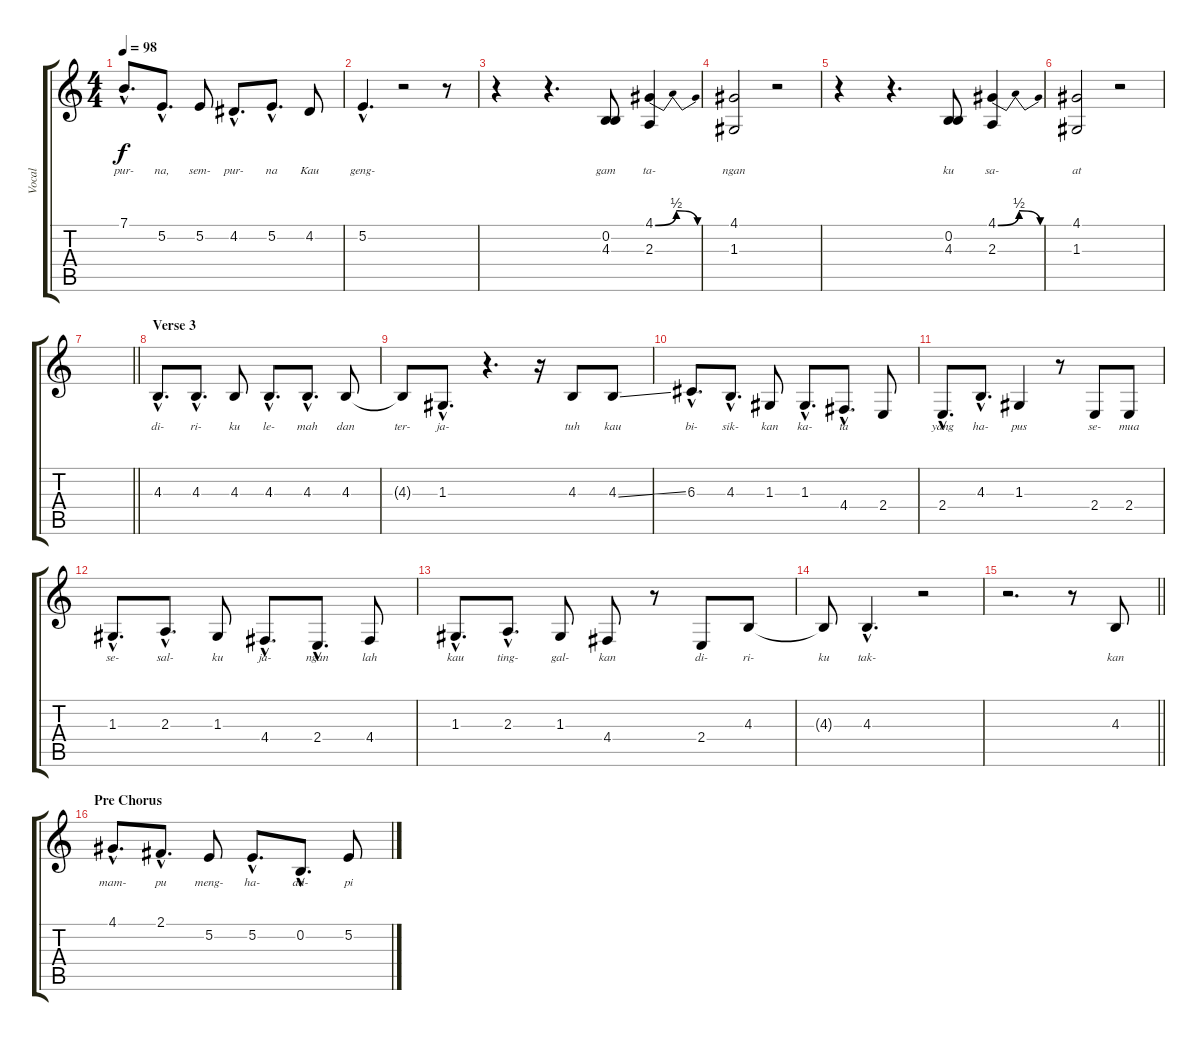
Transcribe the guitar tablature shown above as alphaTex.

\track ("Vocal" "Vocal") {instrument baritonesax}
\staff {score tabs}
\tuning (E4 B3 G3 D3 A2 E2) {hide}
\ts (4 4)
\tempo 98
\clef g2
\ks c
7.1{hac}.8{d lyrics (0 "pur-") lyrics (1 "") lyrics (2 "") lyrics (3 "") lyrics (4 "") dy f} 5.2{hac}.8{d lyrics (0 "na,") lyrics (1 "") lyrics (2 "") lyrics (3 "") lyrics (4 "")} 5.2.8{lyrics (0 "sem-") lyrics (1 "") lyrics (2 "") lyrics (3 "") lyrics (4 "")} 4.2{hac}.8{d lyrics (0 "pur-") lyrics (1 "") lyrics (2 "") lyrics (3 "") lyrics (4 "")} 5.2{hac}.8{d lyrics (0 "na") lyrics (1 "") lyrics (2 "") lyrics (3 "") lyrics (4 "")} 4.2.8{lyrics (0 "Kau") lyrics (1 "") lyrics (2 "") lyrics (3 "") lyrics (4 "")} |
5.2{hac}.4{d lyrics (0 "geng-") lyrics (1 "") lyrics (2 "") lyrics (3 "") lyrics (4 "")} r.2 r.8 |
r.4 r.4{d} (0.2 4.3).8{lyrics (0 "gam") lyrics (1 "") lyrics (2 "") lyrics (3 "") lyrics (4 "")} (4.1{be (bendrelease 0 0 20 2 40 2 60 0)} 2.3).4{lyrics (0 "ta-") lyrics (1 "") lyrics (2 "") lyrics (3 "") lyrics (4 "")} |
(4.1 1.3).2{lyrics (0 "ngan") lyrics (1 "") lyrics (2 "") lyrics (3 "") lyrics (4 "")} r.2 |
r.4 r.4{d} (0.2 4.3).8{lyrics (0 "ku") lyrics (1 "") lyrics (2 "") lyrics (3 "") lyrics (4 "")} (4.1{be (bendrelease 0 0 20 2 40 2 60 0)} 2.3).4{lyrics (0 "sa-") lyrics (1 "") lyrics (2 "") lyrics (3 "") lyrics (4 "")} |
(4.1 1.3).2{lyrics (0 "at") lyrics (1 "") lyrics (2 "") lyrics (3 "") lyrics (4 "")} r.2 |
\barLineRight lightlight
|
\section ("" "Verse 3")
4.3{hac}.8{d lyrics (0 "di-") lyrics (1 "") lyrics (2 "") lyrics (3 "") lyrics (4 "")} 4.3{hac}.8{d lyrics (0 "ri-") lyrics (1 "") lyrics (2 "") lyrics (3 "") lyrics (4 "")} 4.3.8{lyrics (0 "ku") lyrics (1 "") lyrics (2 "") lyrics (3 "") lyrics (4 "")} 4.3{hac}.8{d lyrics (0 "le-") lyrics (1 "") lyrics (2 "") lyrics (3 "") lyrics (4 "")} 4.3{hac}.8{d lyrics (0 "mah") lyrics (1 "") lyrics (2 "") lyrics (3 "") lyrics (4 "")} 4.3.8{lyrics (0 "dan") lyrics (1 "") lyrics (2 "") lyrics (3 "") lyrics (4 "")} |
4.3{t}.8{lyrics (0 "ter-") lyrics (1 "") lyrics (2 "") lyrics (3 "") lyrics (4 "")} 1.3{hac}.8{d lyrics (0 "ja-") lyrics (1 "") lyrics (2 "") lyrics (3 "") lyrics (4 "")} r.4{d} r.16 4.3.8{lyrics (0 "tuh") lyrics (1 "") lyrics (2 "") lyrics (3 "") lyrics (4 "")} 4.3{ss}.8{lyrics (0 "kau") lyrics (1 "") lyrics (2 "") lyrics (3 "") lyrics (4 "")} |
6.3{hac}.8{d lyrics (0 "bi-") lyrics (1 "") lyrics (2 "") lyrics (3 "") lyrics (4 "")} 4.3{hac}.8{d lyrics (0 "sik-") lyrics (1 "") lyrics (2 "") lyrics (3 "") lyrics (4 "")} 1.3.8{lyrics (0 "kan") lyrics (1 "") lyrics (2 "") lyrics (3 "") lyrics (4 "")} 1.3{hac}.8{d lyrics (0 "ka-") lyrics (1 "") lyrics (2 "") lyrics (3 "") lyrics (4 "")} 4.4{hac}.8{d lyrics (0 "ta") lyrics (1 "") lyrics (2 "") lyrics (3 "") lyrics (4 "")} 2.4.8{lyrics (0 "") lyrics (1 "") lyrics (2 "") lyrics (3 "") lyrics (4 "")} |
2.4{hac}.8{d lyrics (0 "yang") lyrics (1 "") lyrics (2 "") lyrics (3 "") lyrics (4 "")} 4.3{hac}.8{d lyrics (0 "ha-") lyrics (1 "") lyrics (2 "") lyrics (3 "") lyrics (4 "")} 1.3.4{lyrics (0 "pus") lyrics (1 "") lyrics (2 "") lyrics (3 "") lyrics (4 "")} r.8 2.4.8{lyrics (0 "se-") lyrics (1 "") lyrics (2 "") lyrics (3 "") lyrics (4 "")} 2.4.8{lyrics (0 "mua") lyrics (1 "") lyrics (2 "") lyrics (3 "") lyrics (4 "")} |
1.3{hac}.8{d lyrics (0 "se-") lyrics (1 "") lyrics (2 "") lyrics (3 "") lyrics (4 "")} 2.3{hac}.8{d lyrics (0 "sal-") lyrics (1 "") lyrics (2 "") lyrics (3 "") lyrics (4 "")} 1.3.8{lyrics (0 "ku") lyrics (1 "") lyrics (2 "") lyrics (3 "") lyrics (4 "")} 4.4{hac}.8{d lyrics (0 "ja-") lyrics (1 "") lyrics (2 "") lyrics (3 "") lyrics (4 "")} 2.4{hac}.8{d lyrics (0 "ngan") lyrics (1 "") lyrics (2 "") lyrics (3 "") lyrics (4 "")} 4.4.8{lyrics (0 "lah") lyrics (1 "") lyrics (2 "") lyrics (3 "") lyrics (4 "")} |
1.3{hac}.8{d lyrics (0 "kau") lyrics (1 "") lyrics (2 "") lyrics (3 "") lyrics (4 "")} 2.3{hac}.8{d lyrics (0 "ting-") lyrics (1 "") lyrics (2 "") lyrics (3 "") lyrics (4 "")} 1.3.8{lyrics (0 "gal-") lyrics (1 "") lyrics (2 "") lyrics (3 "") lyrics (4 "")} 4.4.8{lyrics (0 "kan") lyrics (1 "") lyrics (2 "") lyrics (3 "") lyrics (4 "")} r.8 2.4.8{lyrics (0 "di-") lyrics (1 "") lyrics (2 "") lyrics (3 "") lyrics (4 "")} 4.3.8{lyrics (0 "ri-") lyrics (1 "") lyrics (2 "") lyrics (3 "") lyrics (4 "")} |
4.3{t}.8{lyrics (0 "ku") lyrics (1 "") lyrics (2 "") lyrics (3 "") lyrics (4 "")} 4.3{hac}.4{d lyrics (0 "tak-") lyrics (1 "") lyrics (2 "") lyrics (3 "") lyrics (4 "")} r.2 |
\barLineRight lightlight
r.2{d} r.8 4.3.8{lyrics (0 "kan") lyrics (1 "") lyrics (2 "") lyrics (3 "") lyrics (4 "")} |
\section ("" "Pre Chorus")
4.1{hac}.8{d lyrics (0 "mam-") lyrics (1 "") lyrics (2 "") lyrics (3 "") lyrics (4 "")} 2.1{hac}.8{d lyrics (0 "pu") lyrics (1 "") lyrics (2 "") lyrics (3 "") lyrics (4 "")} 5.2.8{lyrics (0 "meng-") lyrics (1 "") lyrics (2 "") lyrics (3 "") lyrics (4 "")} 5.2{hac}.8{d lyrics (0 "ha-") lyrics (1 "") lyrics (2 "") lyrics (3 "") lyrics (4 "")} 0.2{hac}.8{d lyrics (0 "da-") lyrics (1 "") lyrics (2 "") lyrics (3 "") lyrics (4 "")} 5.2.8{lyrics (0 "pi") lyrics (1 "") lyrics (2 "") lyrics (3 "") lyrics (4 "")}
